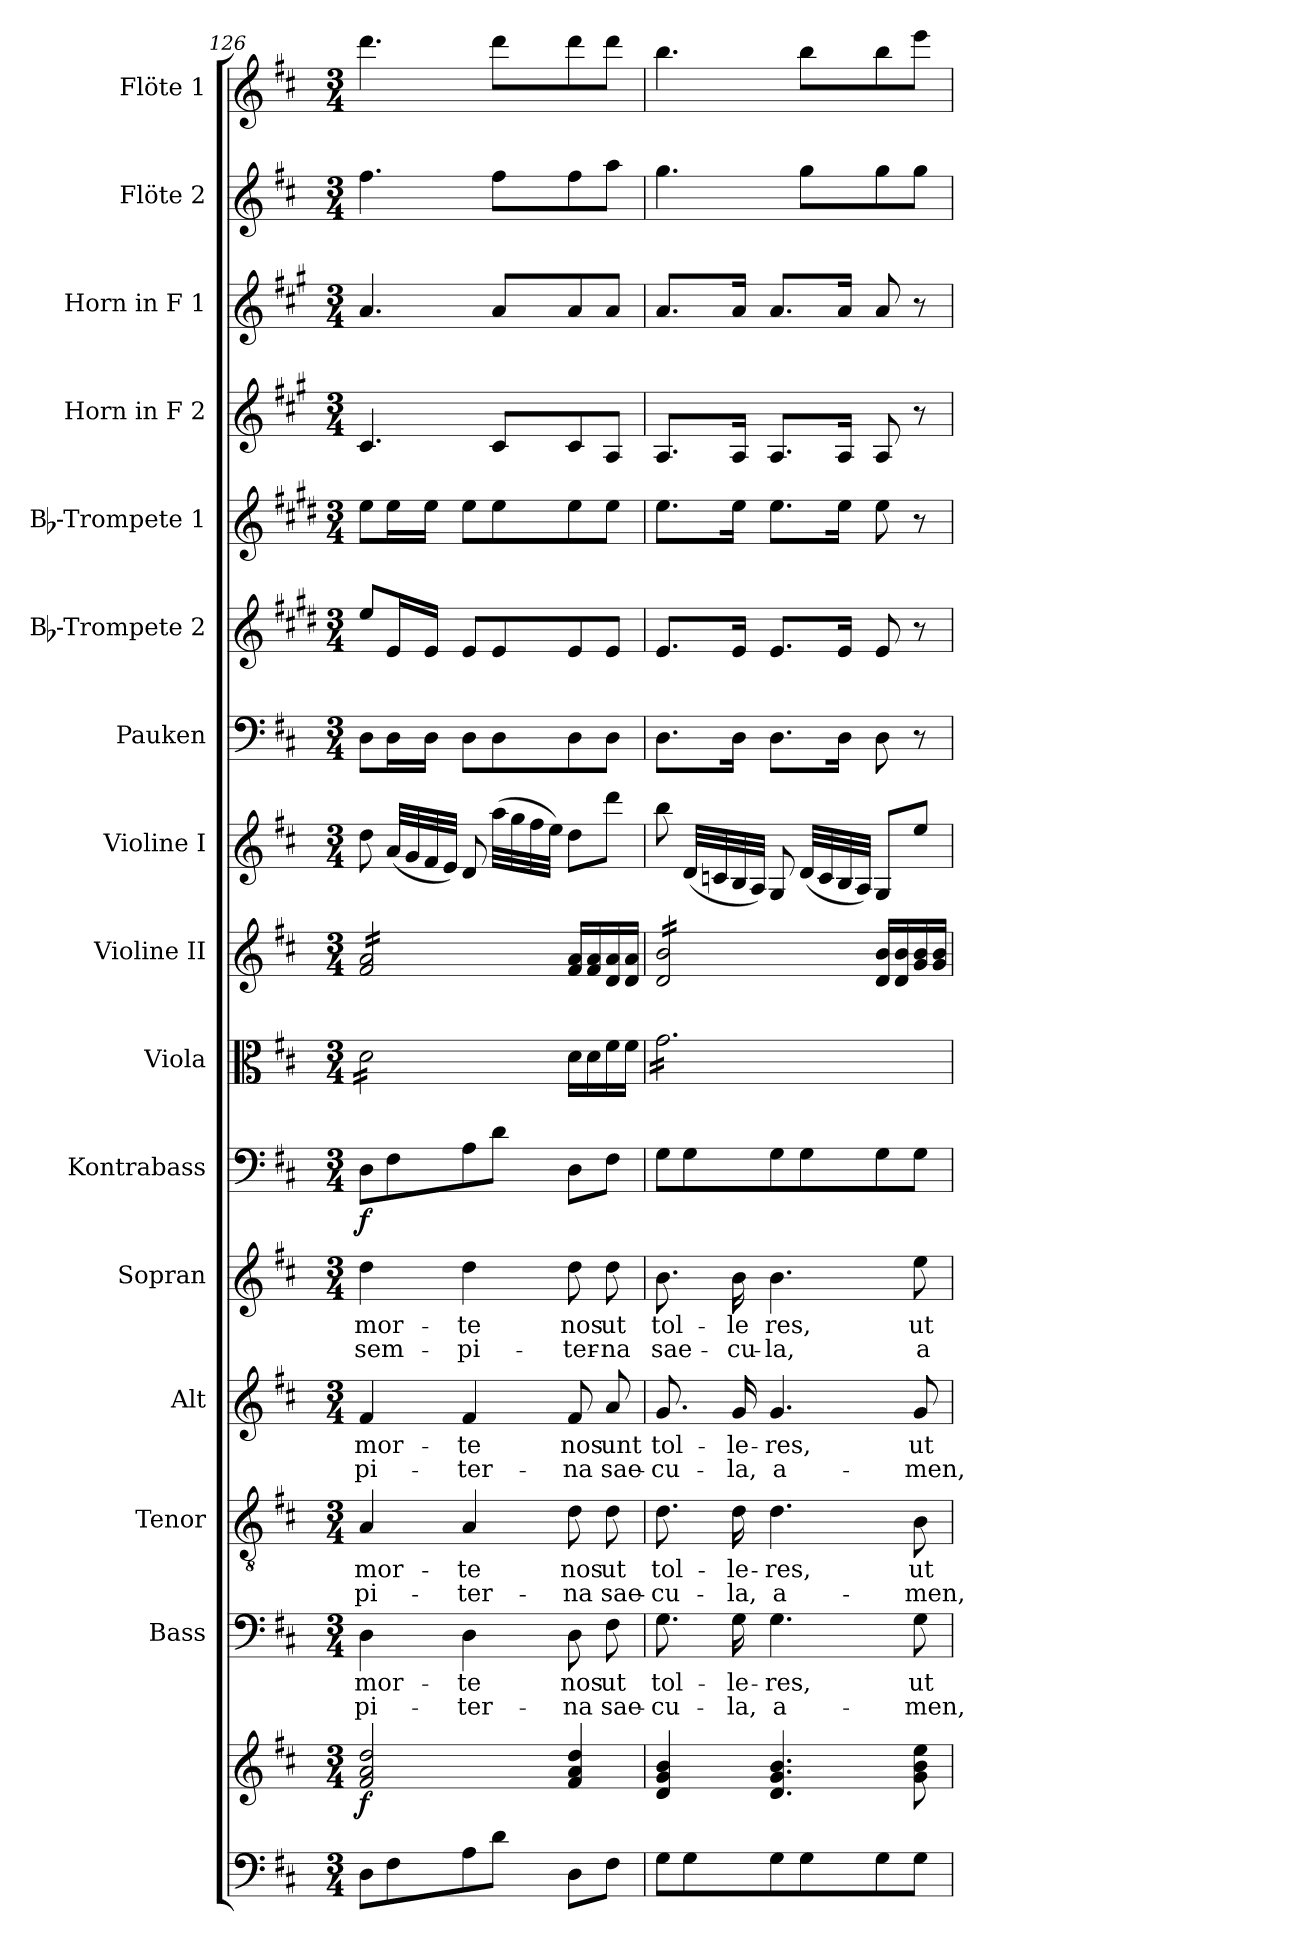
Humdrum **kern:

**kern	**kern	**dynam	**kern	**text	**text	**kern	**text	**text	**kern	**text	**text	**kern	**text	**text	**kern	**dynam	**kern	**kern	**kern	**kern	**kern	**kern	**kern	**kern	**kern	**kern
*part16	*part16	*part16	*part15	*part15	*part15	*part14	*part14	*part14	*part13	*part13	*part13	*part12	*part12	*part12	*part11	*part11	*part10	*part9	*part8	*part7	*part6	*part5	*part4	*part3	*part2	*part1
*staff17	*staff16	*staff16/17	*staff15	*staff15	*staff15	*staff14	*staff14	*staff14	*staff13	*staff13	*staff13	*staff12	*staff12	*staff12	*staff11	*staff11	*staff10	*staff9	*staff8	*staff7	*staff6	*staff5	*staff4	*staff3	*staff2	*staff1
*	*	*	*I"Bass	*	*	*I"Tenor	*	*	*I"Alt	*	*	*I"Sopran	*	*	*I"Kontrabass	*	*I"Viola	*I"Violine II	*I"Violine I	*I"Pauken	*I"Bb-Trompete 2	*I"Bb-Trompete 1	*I"Horn in F 2	*I"Horn in F 1	*I"Flöte 2	*I"Flöte 1
*	*	*	*I'B.	*	*	*I'T.	*	*	*I'A.	*	*	*I'S.	*	*	*I'Kb.	*	*I'Vla.	*I'Vl. II	*I'Vl. I	*I'Pk.	*I'Bb Trp. 2	*I'Bb Trp. 1	*	*	*I'Fl. 2	*I'Fl. 1
*clefF4	*clefG2	*	*clefF4	*	*	*clefGv2	*	*	*clefG2	*	*	*clefG2	*	*	*clefF4	*	*clefC3	*clefG2	*clefG2	*clefF4	*clefG2	*clefG2	*clefG2	*clefG2	*clefG2	*clefG2
*	*	*	*	*	*	*	*	*	*	*	*	*	*	*	*ITrd7c12	*	*	*	*	*	*ITrd1c2	*ITrd1c2	*ITrd4c7	*ITrd4c7	*	*
*k[f#c#]	*k[f#c#]	*	*k[f#c#]	*	*	*k[f#c#]	*	*	*k[f#c#]	*	*	*k[f#c#]	*	*	*k[f#c#]	*	*k[f#c#]	*k[f#c#]	*k[f#c#]	*k[f#c#]	*k[f#c#]	*k[f#c#]	*k[f#c#]	*k[f#c#]	*k[f#c#]	*k[f#c#]
*D:	*D:	*	*D:	*	*	*D:	*	*	*D:	*	*	*D:	*	*	*D:	*	*D:	*D:	*D:	*D:	*D:	*D:	*D:	*D:	*D:	*D:
*M3/4	*M3/4	*	*M3/4	*	*	*M3/4	*	*	*M3/4	*	*	*M3/4	*	*	*M3/4	*	*M3/4	*M3/4	*M3/4	*M3/4	*M3/4	*M3/4	*M3/4	*M3/4	*M3/4	*M3/4
=126	=126	=126	=126	=126	=126	=126	=126	=126	=126	=126	=126	=126	=126	=126	=126	=126	=126	=126	=126	=126	=126	=126	=126	=126	=126	=126
!	!	!LO:DY:b	!	!LO:LY:b	!LO:LY:b	!	!LO:LY:b	!LO:LY:b	!	!LO:LY:b	!LO:LY:b	!	!LO:LY:b	!LO:LY:b	!	!LO:DY:b	!	!	!	!	!	!	!	!	!	!
*	*	*	*	*	*	*	*	*	*	*	*	*	*	*	*	*	*tremolo	*	*	*	*	*	*	*	*	*
*	*	*	*	*	*	*	*	*	*	*	*	*	*	*	*	*	*	*tremolo	*	*	*	*	*	*	*	*
8D\L	2f#/ 2a/ 2dd/	f	4D\	mor-	-pi-	4A/	mor-	-pi-	4f#/	mor-	-pi-	4dd\	mor-	sem-	8DD\L	f	16d\LL	16f#/ 16a/LL	8dd\	8D\L	8dd/L	8dd\L	4.F#/	4.d/	4.ff#\	4.ddd\
.	.	.	.	.	.	.	.	.	.	.	.	.	.	.	.	.	16d\	16f#/ 16a/	.	.	.	.	.	.	.	.
8F#\	.	.	.	.	.	.	.	.	.	.	.	.	.	.	8FF#\	.	16d\	16f#/ 16a/	(<32a/LLL	16D\L	16d/L	16dd\L	.	.	.	.
.	.	.	.	.	.	.	.	.	.	.	.	.	.	.	.	.	.	.	32g/	.	.	.	.	.	.	.
.	.	.	.	.	.	.	.	.	.	.	.	.	.	.	.	.	16d\	16f#/ 16a/	32f#/	16D\JJ	16d/JJ	16dd\JJ	.	.	.	.
.	.	.	.	.	.	.	.	.	.	.	.	.	.	.	.	.	.	.	32e/JJJ)	.	.	.	.	.	.	.
!	!	!	!	!LO:LY:b	!LO:LY:b	!	!LO:LY:b	!LO:LY:b	!	!LO:LY:b	!LO:LY:b	!	!LO:LY:b	!LO:LY:b	!	!	!	!	!	!	!	!	!	!	!	!
8A\	.	.	4D\	-te	-ter-	4A/	-te	-ter-	4f#/	-te	-ter-	4dd\	-te	-pi-	8AA\	.	16d\	16f#/ 16a/	8d/	8D\L	8d/L	8dd\L	.	.	.	.
.	.	.	.	.	.	.	.	.	.	.	.	.	.	.	.	.	16d\	16f#/ 16a/	.	.	.	.	.	.	.	.
8d\J	.	.	.	.	.	.	.	.	.	.	.	.	.	.	8D\J	.	16d\	16f#/ 16a/	(>32aa\LLL	8D\	8d/	8dd\	8F#/L	8d/L	8ff#\L	8ddd\L
.	.	.	.	.	.	.	.	.	.	.	.	.	.	.	.	.	.	.	32gg\	.	.	.	.	.	.	.
.	.	.	.	.	.	.	.	.	.	.	.	.	.	.	.	.	16d\JJ	16f#/ 16a/JJ	32ff#\	.	.	.	.	.	.	.
*	*	*	*	*	*	*	*	*	*	*	*	*	*	*	*	*	*	*Xtremolo	*	*	*	*	*	*	*	*
*	*	*	*	*	*	*	*	*	*	*	*	*	*	*	*	*	*Xtremolo	*	*	*	*	*	*	*	*	*
.	.	.	.	.	.	.	.	.	.	.	.	.	.	.	.	.	.	.	32ee\JJJ)	.	.	.	.	.	.	.
!	!	!	!	!LO:LY:b	!LO:LY:b	!	!LO:LY:b	!LO:LY:b	!	!LO:LY:b	!LO:LY:b	!	!LO:LY:b	!LO:LY:b	!	!	!	!	!	!	!	!	!	!	!	!
8D\L	4f#/ 4a/ 4dd/	.	8D\	nos	-na	8d\	nos	-na	8f#/	nos	-na	8dd\	nos	-ter-	8DD\L	.	16d\LL	16f#/ 16a/LL	8dd\L	8D\	8d/	8dd\	8F#/	8d/	8ff#\	8ddd\
.	.	.	.	.	.	.	.	.	.	.	.	.	.	.	.	.	16d\	16f#/ 16a/	.	.	.	.	.	.	.	.
!	!	!	!	!LO:LY:b	!LO:LY:b	!	!LO:LY:b	!LO:LY:b	!	!LO:LY:b	!LO:LY:b	!	!LO:LY:b	!LO:LY:b	!	!	!	!	!	!	!	!	!	!	!	!
8F#\J	.	.	8F#\	ut	sae-	8d\	ut	sae-	8a/	unt	sae-	8dd\	ut	-na	8FF#\J	.	16f#\	16d/ 16a/	8ddd\J	8D\J	8d/J	8dd\J	8D/J	8d/J	8aa\J	8ddd\J
.	.	.	.	.	.	.	.	.	.	.	.	.	.	.	.	.	16f#\JJ	16d/ 16a/JJ	.	.	.	.	.	.	.	.
=127	=127	=127	=127	=127	=127	=127	=127	=127	=127	=127	=127	=127	=127	=127	=127	=127	=127	=127	=127	=127	=127	=127	=127	=127	=127	=127
!	!	!	!	!LO:LY:b	!LO:LY:b	!	!LO:LY:b	!LO:LY:b	!	!LO:LY:b	!LO:LY:b	!	!LO:LY:b	!LO:LY:b	!	!	!	!	!	!	!	!	!	!	!	!
*	*	*	*	*	*	*	*	*	*	*	*	*	*	*	*	*	*tremolo	*	*	*	*	*	*	*	*	*
*	*	*	*	*	*	*	*	*	*	*	*	*	*	*	*	*	*	*tremolo	*	*	*	*	*	*	*	*
8G\L	4d/ 4g/ 4b/	.	8.G\	tol-	-cu-	8.d\	tol-	-cu-	8.g/	tol-	-cu-	8.b\	tol-	sae-	8GG\L	.	16g\LL	16d/ 16b/LL	8bb\	8.D\L	8.d/L	8.dd\L	8.D/L	8.d/L	4.gg\	4.bb\
.	.	.	.	.	.	.	.	.	.	.	.	.	.	.	.	.	16g\	16d/ 16b/	.	.	.	.	.	.	.	.
8G\	.	.	.	.	.	.	.	.	.	.	.	.	.	.	8GG\	.	16g\	16d/ 16b/	(<32d/LLL	.	.	.	.	.	.	.
.	.	.	.	.	.	.	.	.	.	.	.	.	.	.	.	.	.	.	32cn/	.	.	.	.	.	.	.
!	!	!	!	!LO:LY:b	!LO:LY:b	!	!LO:LY:b	!LO:LY:b	!	!LO:LY:b	!LO:LY:b	!	!LO:LY:b	!LO:LY:b	!	!	!	!	!	!	!	!	!	!	!	!
.	.	.	16G\	-le-	-la,	16d\	-le-	-la,	16g/	-le-	-la,	16b\	-le	-cu-	.	.	16g\	16d/ 16b/	32B/	16D\Jk	16d/Jk	16dd\Jk	16D/Jk	16d/Jk	.	.
.	.	.	.	.	.	.	.	.	.	.	.	.	.	.	.	.	.	.	32A/JJJ)	.	.	.	.	.	.	.
!	!	!	!	!LO:LY:b	!LO:LY:b	!	!LO:LY:b	!LO:LY:b	!	!LO:LY:b	!LO:LY:b	!	!LO:LY:b	!LO:LY:b	!	!	!	!	!	!	!	!	!	!	!	!
8G\	4.d/ 4.g/ 4.b/	.	4.G\	-res,	a-	4.d\	-res,	a-	4.g/	-res,	a-	4.b\	res,	-la,	8GG\	.	16g\	16d/ 16b/	8G/	8.D\L	8.d/L	8.dd\L	8.D/L	8.d/L	.	.
.	.	.	.	.	.	.	.	.	.	.	.	.	.	.	.	.	16g\	16d/ 16b/	.	.	.	.	.	.	.	.
8G\	.	.	.	.	.	.	.	.	.	.	.	.	.	.	8GG\	.	16g\	16d/ 16b/	(<32d/LLL	.	.	.	.	.	8gg\L	8bb\L
.	.	.	.	.	.	.	.	.	.	.	.	.	.	.	.	.	.	.	32c/	.	.	.	.	.	.	.
.	.	.	.	.	.	.	.	.	.	.	.	.	.	.	.	.	16g\	16d/ 16b/JJ	32B/	16D\Jk	16d/Jk	16dd\Jk	16D/Jk	16d/Jk	.	.
*	*	*	*	*	*	*	*	*	*	*	*	*	*	*	*	*	*	*Xtremolo	*	*	*	*	*	*	*	*
.	.	.	.	.	.	.	.	.	.	.	.	.	.	.	.	.	.	.	32A/JJJ)	.	.	.	.	.	.	.
8G\	.	.	.	.	.	.	.	.	.	.	.	.	.	.	8GG\	.	16g\	16d/ 16b/LL	8G/L	8D\	8d/	8dd\	8D/	8d/	8gg\	8bb\
.	.	.	.	.	.	.	.	.	.	.	.	.	.	.	.	.	16g\	16d/ 16b/	.	.	.	.	.	.	.	.
!	!	!	!	!LO:LY:b	!LO:LY:b	!	!LO:LY:b	!LO:LY:b	!	!LO:LY:b	!LO:LY:b	!	!LO:LY:b	!LO:LY:b	!	!	!	!	!	!	!	!	!	!	!	!
8G\J	8g\ 8b\ 8ee\	.	8G\	ut	-men,	8B\	ut	-men,	8g/	ut	-men,	8ee\	ut	a-	8GG\J	.	16g\	16g/ 16b/	8ee/J	8r	8r	8r	8r	8r	8gg\J	8eee\J
.	.	.	.	.	.	.	.	.	.	.	.	.	.	.	.	.	16g\JJ	16g/ 16b/JJ	.	.	.	.	.	.	.	.
*	*	*	*	*	*	*	*	*	*	*	*	*	*	*	*	*	*Xtremolo	*	*	*	*	*	*	*	*	*
=	=	=	=	=	=	=	=	=	=	=	=	=	=	=	=	=	=	=	=	=	=	=	=	=	=	=
*-	*-	*-	*-	*-	*-	*-	*-	*-	*-	*-	*-	*-	*-	*-	*-	*-	*-	*-	*-	*-	*-	*-	*-	*-	*-	*-
